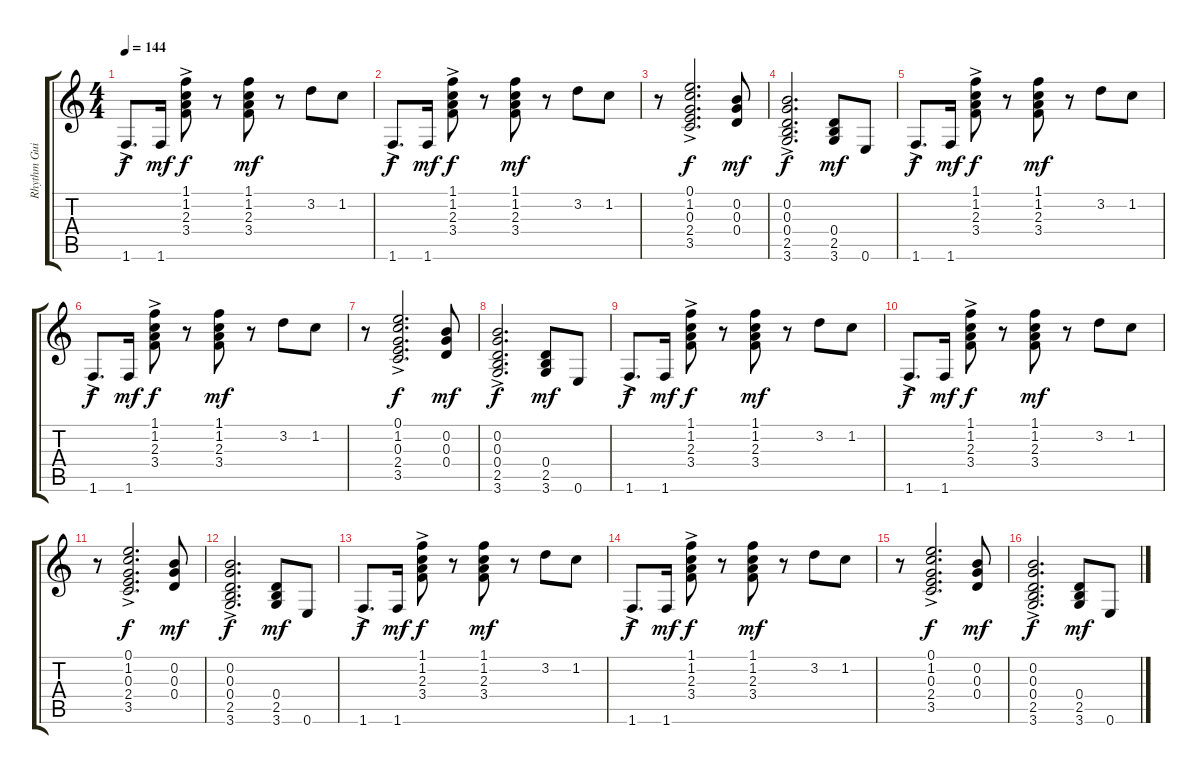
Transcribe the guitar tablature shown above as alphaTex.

\track ("Rhythm Guitar" "Rhythm Gui") {instrument distortionguitar}
\staff {score tabs}
\tuning (E4 B3 G3 D3 A2 E2) {hide}
\ts (4 4)
\tempo 144
\clef g2
\ks c
1.6{ac}.8{d dy f} 1.6.16{dy mf} (1.1{ac} 1.2{ac} 2.3{ac} 3.4{ac}).8{dy f} r.8 (1.1 1.2 2.3 3.4).8{dy mf} r.8 3.2.8 1.2.8 |
1.6{ac}.8{d dy f} 1.6.16{dy mf} (1.1{ac} 1.2{ac} 2.3{ac} 3.4{ac}).8{dy f} r.8 (1.1 1.2 2.3 3.4).8{dy mf} r.8 3.2.8 1.2.8 |
r.8 (0.1{ac} 1.2{ac} 0.3{ac} 2.4{ac} 3.5{ac}).2{d dy f} (0.2 0.3 0.4).8{dy mf} |
(0.2{ac} 0.3{ac} 0.4{ac} 2.5{ac} 3.6{ac}).2{d dy f} (0.4 2.5 3.6).8{dy mf} 0.6.8 |
1.6{ac}.8{d dy f} 1.6.16{dy mf} (1.1{ac} 1.2{ac} 2.3{ac} 3.4{ac}).8{dy f} r.8 (1.1 1.2 2.3 3.4).8{dy mf} r.8 3.2.8 1.2.8 |
1.6{ac}.8{d dy f} 1.6.16{dy mf} (1.1{ac} 1.2{ac} 2.3{ac} 3.4{ac}).8{dy f} r.8 (1.1 1.2 2.3 3.4).8{dy mf} r.8 3.2.8 1.2.8 |
r.8 (0.1{ac} 1.2{ac} 0.3{ac} 2.4{ac} 3.5{ac}).2{d dy f} (0.2 0.3 0.4).8{dy mf} |
(0.2{ac} 0.3{ac} 0.4{ac} 2.5{ac} 3.6{ac}).2{d dy f} (0.4 2.5 3.6).8{dy mf} 0.6.8 |
1.6{ac}.8{d dy f} 1.6.16{dy mf} (1.1{ac} 1.2{ac} 2.3{ac} 3.4{ac}).8{dy f} r.8 (1.1 1.2 2.3 3.4).8{dy mf} r.8 3.2.8 1.2.8 |
1.6{ac}.8{d dy f} 1.6.16{dy mf} (1.1{ac} 1.2{ac} 2.3{ac} 3.4{ac}).8{dy f} r.8 (1.1 1.2 2.3 3.4).8{dy mf} r.8 3.2.8 1.2.8 |
r.8 (0.1{ac} 1.2{ac} 0.3{ac} 2.4{ac} 3.5{ac}).2{d dy f} (0.2 0.3 0.4).8{dy mf} |
(0.2{ac} 0.3{ac} 0.4{ac} 2.5{ac} 3.6{ac}).2{d dy f} (0.4 2.5 3.6).8{dy mf} 0.6.8 |
1.6{ac}.8{d dy f} 1.6.16{dy mf} (1.1{ac} 1.2{ac} 2.3{ac} 3.4{ac}).8{dy f} r.8 (1.1 1.2 2.3 3.4).8{dy mf} r.8 3.2.8 1.2.8 |
1.6{ac}.8{d dy f} 1.6.16{dy mf} (1.1{ac} 1.2{ac} 2.3{ac} 3.4{ac}).8{dy f} r.8 (1.1 1.2 2.3 3.4).8{dy mf} r.8 3.2.8 1.2.8 |
r.8 (0.1{ac} 1.2{ac} 0.3{ac} 2.4{ac} 3.5{ac}).2{d dy f} (0.2 0.3 0.4).8{dy mf} |
(0.2{ac} 0.3{ac} 0.4{ac} 2.5{ac} 3.6{ac}).2{d dy f} (0.4 2.5 3.6).8{dy mf} 0.6.8
